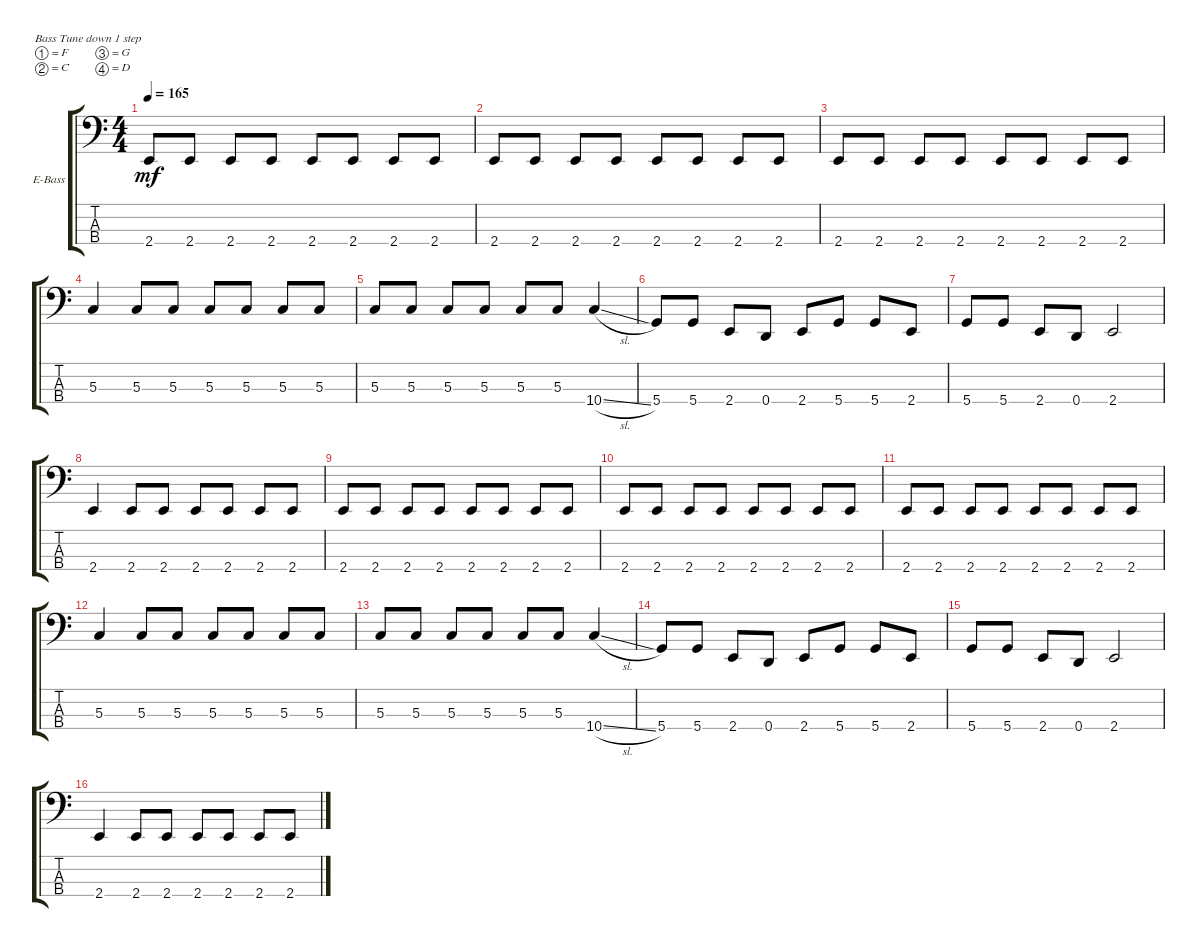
\bracketExtendMode groupsimilarinstruments
\firstSystemTrackNameOrientation horizontal
\otherSystemsTrackNameOrientation horizontal
\track ("Bass" "E-Bass") {solo instrument electricbasspick}
\staff {score tabs}
\tuning (F2 C2 G1 D1)
\ts (4 4)
\tempo 165
\clef f4
\ks c
2.4.8{dy mf} 2.4.8 2.4.8 2.4.8 2.4.8 2.4.8 2.4.8 2.4.8 |
2.4.8 2.4.8 2.4.8 2.4.8 2.4.8 2.4.8 2.4.8 2.4.8 |
2.4.8 2.4.8 2.4.8 2.4.8 2.4.8 2.4.8 2.4.8 2.4.8 |
5.3.4 5.3.8 5.3.8 5.3.8 5.3.8 5.3.8 5.3.8 |
5.3.8 5.3.8 5.3.8 5.3.8 5.3.8 5.3.8 10.4{sl}.4 |
5.4.8 5.4.8 2.4.8 0.4.8 2.4.8 5.4.8 5.4.8 2.4.8 |
5.4.8 5.4.8 2.4.8 0.4.8 2.4.2 |
2.4.4 2.4.8 2.4.8 2.4.8 2.4.8 2.4.8 2.4.8 |
2.4.8 2.4.8 2.4.8 2.4.8 2.4.8 2.4.8 2.4.8 2.4.8 |
2.4.8 2.4.8 2.4.8 2.4.8 2.4.8 2.4.8 2.4.8 2.4.8 |
2.4.8 2.4.8 2.4.8 2.4.8 2.4.8 2.4.8 2.4.8 2.4.8 |
5.3.4 5.3.8 5.3.8 5.3.8 5.3.8 5.3.8 5.3.8 |
5.3.8 5.3.8 5.3.8 5.3.8 5.3.8 5.3.8 10.4{sl}.4 |
5.4.8 5.4.8 2.4.8 0.4.8 2.4.8 5.4.8 5.4.8 2.4.8 |
5.4.8 5.4.8 2.4.8 0.4.8 2.4.2 |
2.4.4 2.4.8 2.4.8 2.4.8 2.4.8 2.4.8 2.4.8
